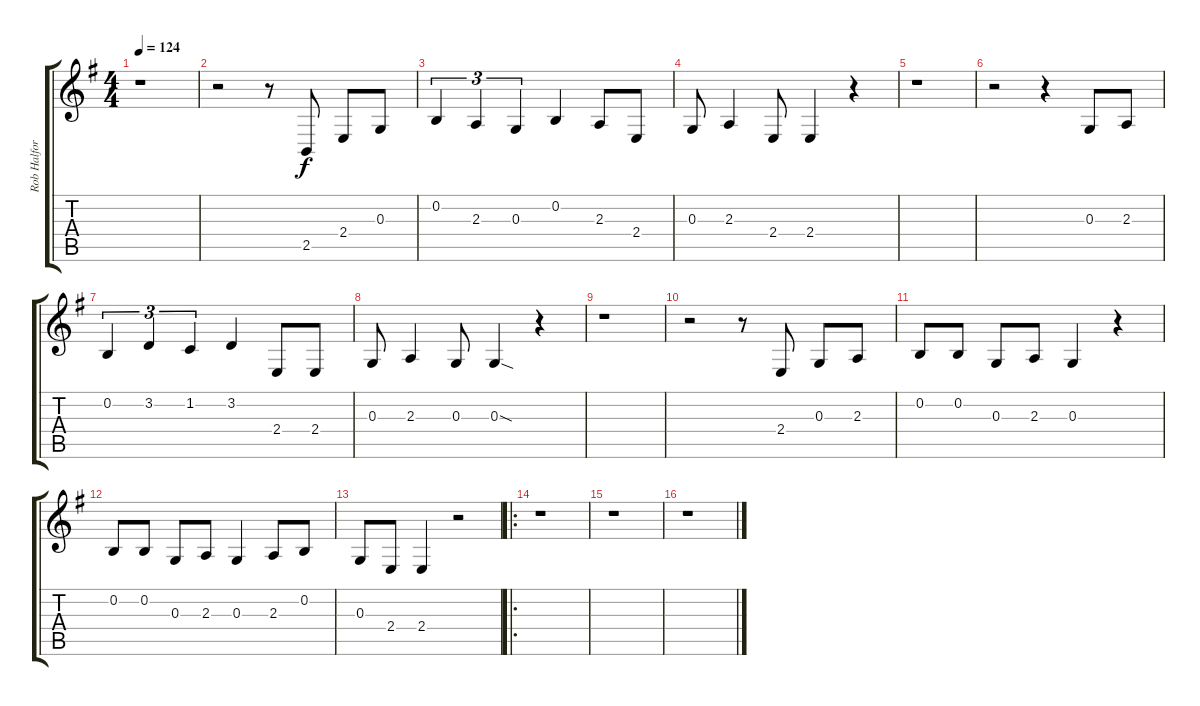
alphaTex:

\track ("Rob Halford" "Rob Halfor") {instrument lead6voice}
\staff {score tabs}
\tuning (E4 B3 G3 D3 A2 E2) {hide}
\ts (4 4)
\tempo 124
\clef g2
\ks g
r.1{dy f} |
r.2 r.8 2.5.8 2.4.8 0.3.8 |
0.2.4{tu (3 2)} 2.3.4{tu (3 2)} 0.3.4{tu (3 2)} 0.2.4 2.3.8 2.4.8 |
0.3.8 2.3.4 2.4.8 2.4.4 r.4 |
r.1 |
r.2 r.4 0.3.8 2.3.8 |
0.2.4{tu (3 2)} 3.2.4{tu (3 2)} 1.2.4{tu (3 2)} 3.2.4 2.4.8 2.4.8 |
0.3.8 2.3.4 0.3.8 0.3{sod}.4 r.4 |
r.1 |
r.2 r.8 2.4.8 0.3.8 2.3.8 |
0.2.8 0.2.8 0.3.8 2.3.8 0.3.4 r.4 |
0.2.8 0.2.8 0.3.8 2.3.8 0.3.4 2.3.8 0.2.8 |
0.3.8 2.4.8 2.4.4 r.2 |
\ro
r.1 |
r.1 |
r.1
